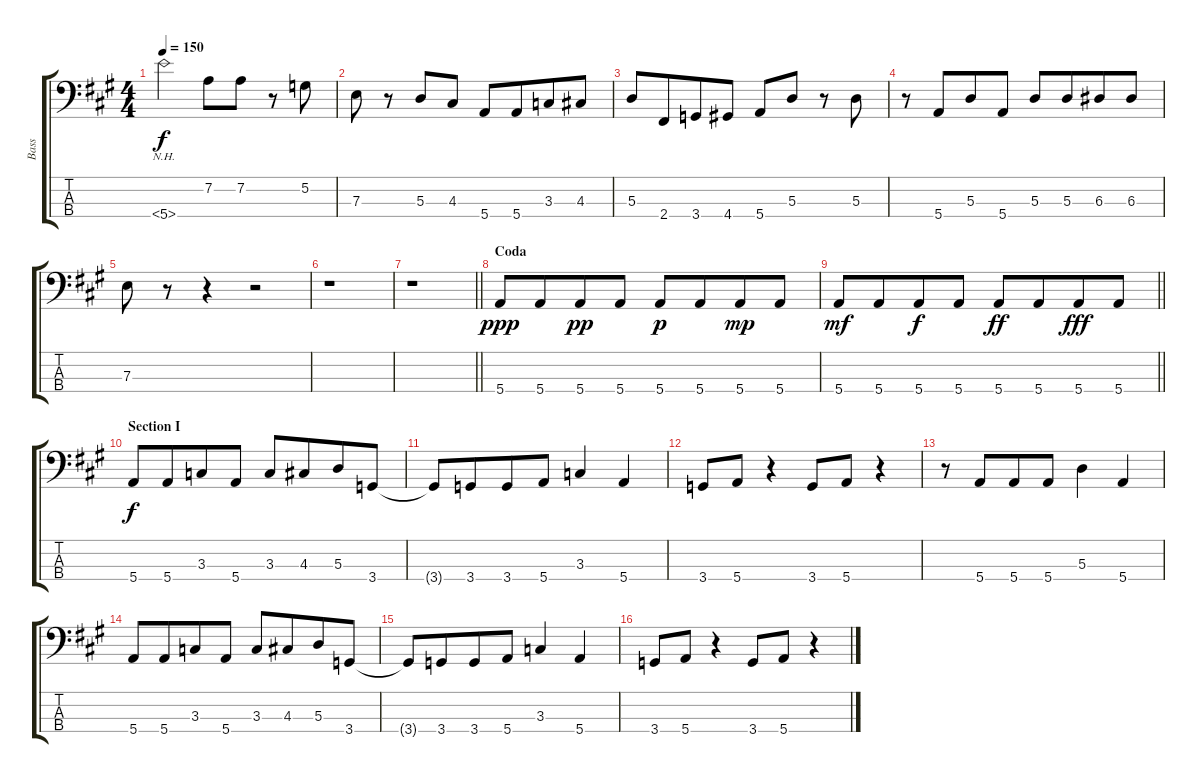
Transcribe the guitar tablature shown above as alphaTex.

\track ("Bass" "Bass") {instrument electricbassfinger}
\staff {score tabs}
\tuning (G2 D2 A1 E1) {hide}
\ts (4 4)
\tempo 150
\clef f4
\ks a
5.4{nh}.2{dy f} 7.2.8 7.2.8 r.8 5.2.8 |
7.3.8 r.8 5.3.8{beam Up} 4.3.8{beam Up} 5.4.8 5.4.8{beam merge} 3.3.8 4.3.8 |
5.3.8 2.4.8{beam merge} 3.4.8 4.4.8 5.4.8 5.3.8 r.8 5.3.8 |
r.8 5.4.8{beam merge} 5.3.8 5.4.8 5.3.8{beam Up} 5.3.8{beam Up beam merge} 6.3.8{beam Up} 6.3.8{beam Up} |
7.3.8 r.8 r.4 r.2 |
r.1 |
\barLineRight lightlight
r.1 |
\section ("" "Coda")
5.4.8{dy ppp} 5.4.8{beam merge} 5.4.8{dy pp} 5.4.8 5.4.8{dy p} 5.4.8{beam merge} 5.4.8{dy mp} 5.4.8 |
\barLineRight lightlight
5.4.8{dy mf} 5.4.8{beam merge} 5.4.8{dy f} 5.4.8 5.4.8{dy ff} 5.4.8{beam merge} 5.4.8{dy fff} 5.4.8 |
\section ("" "Section I")
5.4.8{dy f} 5.4.8{beam merge} 3.3.8 5.4.8 3.3.8 4.3.8{beam merge} 5.3.8 3.4.8 |
3.4{t}.8 3.4.8{beam merge} 3.4.8 5.4.8 3.3.4 5.4.4 |
3.4.8 5.4.8 r.4 3.4.8 5.4.8 r.4 |
r.8 5.4.8{beam merge} 5.4.8 5.4.8 5.3.4 5.4.4 |
5.4.8 5.4.8{beam merge} 3.3.8 5.4.8 3.3.8 4.3.8{beam merge} 5.3.8 3.4.8 |
3.4{t}.8 3.4.8{beam merge} 3.4.8 5.4.8 3.3.4 5.4.4 |
3.4.8 5.4.8 r.4 3.4.8 5.4.8 r.4
